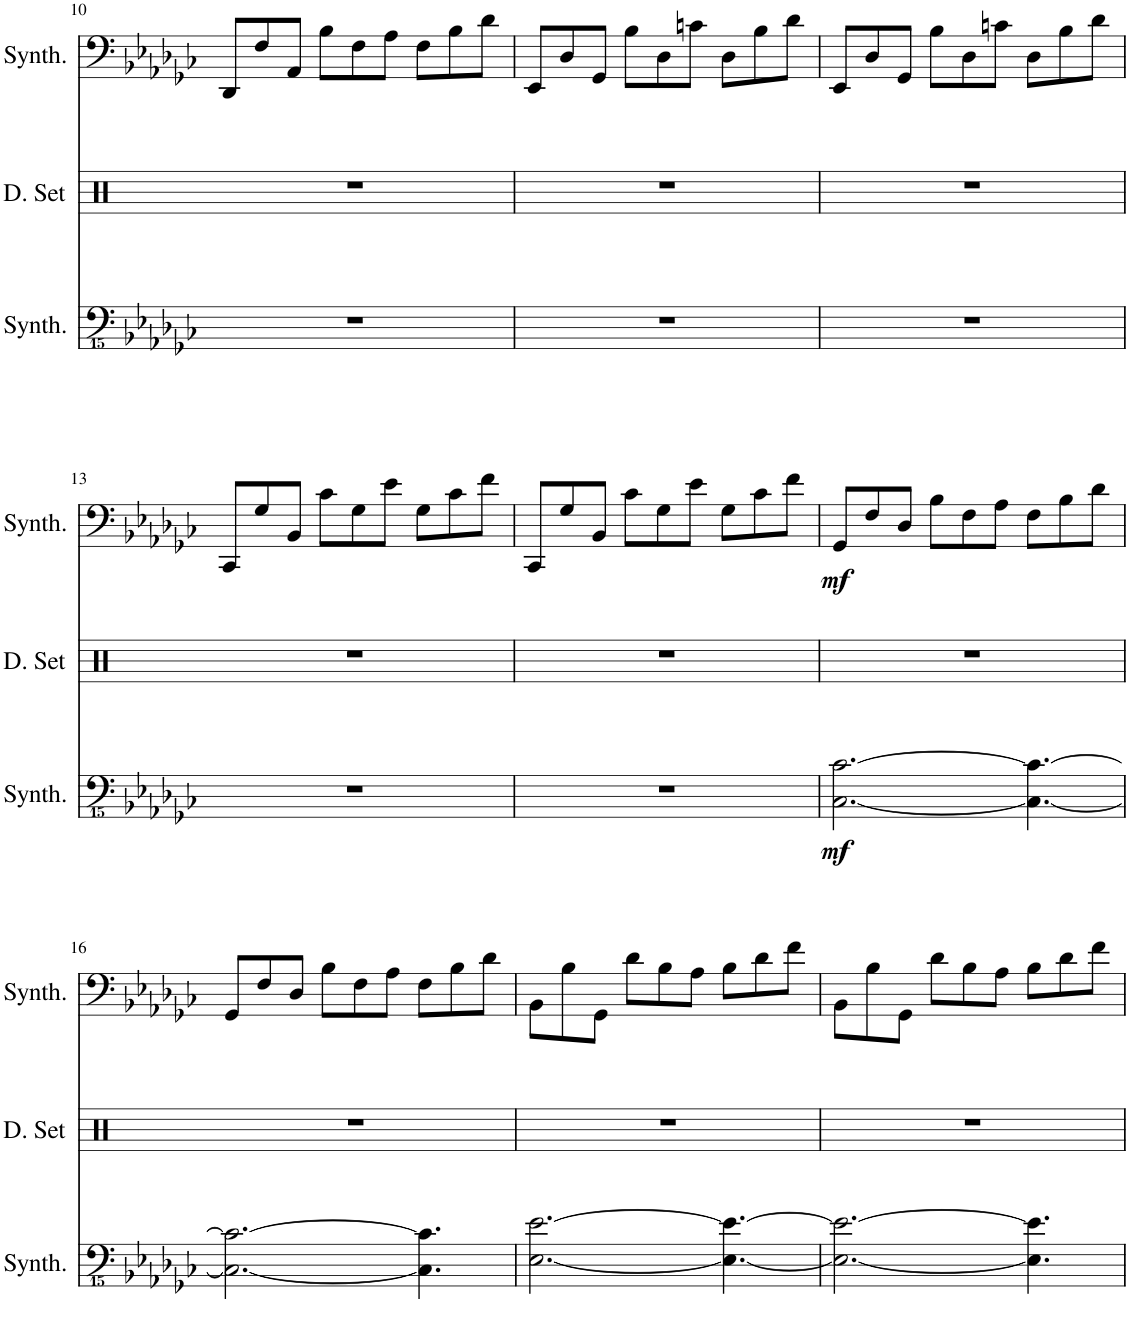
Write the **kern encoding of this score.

**kern	**dynam	**kern	**kern	**dynam
*part3	*part3	*part2	*part1	*part1
*staff3	*staff3	*staff2	*staff1	*staff1
*I"Bass Synthesizer	*	*I"Drumset	*I"Metallic Synthesizer	*
*I'Synth.	*	*I'D. Set	*I'Synth.	*
!!LO:PB:g=z
*clefFvv4	*	*clefX	*clefF4	*
*k[b-e-a-d-g-c-]	*	*k[]	*k[b-e-a-d-g-c-]	*
*M9/8	*	*M9/8	*M9/8	*
=10	=10	=10	=10	=10
8%9r	.	8%9r	8DD-/L	.
.	.	.	8F/	.
.	.	.	8AA-/J	.
.	.	.	8B-\L	.
.	.	.	8F\	.
.	.	.	8A-\J	.
.	.	.	8F\L	.
.	.	.	8B-\	.
.	.	.	8d-\J	.
=11	=11	=11	=11	=11
8%9r	.	8%9r	8EE-/L	.
.	.	.	8D-/	.
.	.	.	8GG-/J	.
.	.	.	8B-\L	.
.	.	.	8D-\	.
.	.	.	8cn\J	.
.	.	.	8D-\L	.
.	.	.	8B-\	.
.	.	.	8d-\J	.
=12	=12	=12	=12	=12
8%9r	.	8%9r	8EE-/L	.
.	.	.	8D-/	.
.	.	.	8GG-/J	.
.	.	.	8B-\L	.
.	.	.	8D-\	.
.	.	.	8cn\J	.
.	.	.	8D-\L	.
.	.	.	8B-\	.
.	.	.	8d-\J	.
!!LO:LB:g=z
=13	=13	=13	=13	=13
8%9r	.	8%9r	8CC-/L	.
.	.	.	8G-/	.
.	.	.	8BB-/J	.
.	.	.	8c-\L	.
.	.	.	8G-\	.
.	.	.	8e-\J	.
.	.	.	8G-\L	.
.	.	.	8c-\	.
.	.	.	8f\J	.
=14	=14	=14	=14	=14
8%9r	.	8%9r	8CC-/L	.
.	.	.	8G-/	.
.	.	.	8BB-/J	.
.	.	.	8c-\L	.
.	.	.	8G-\	.
.	.	.	8e-\J	.
.	.	.	8G-\L	.
.	.	.	8c-\	.
.	.	.	8f\J	.
=15	=15	=15	=15	=15
!	!LO:DY:b	!	!	!LO:DY:b
[2.CCC-\ [2.CC-\	mf	8%9r	8GG-/L	mf
.	.	.	8F/	.
.	.	.	8D-/J	.
.	.	.	8B-\L	.
.	.	.	8F\	.
.	.	.	8A-\J	.
4.CCC-\_ 4.CC-\_	.	.	8F\L	.
.	.	.	8B-\	.
.	.	.	8d-\J	.
!!LO:LB:g=z
=16	=16	=16	=16	=16
2.CCC-\_ 2.CC-\_	.	8%9r	8GG-/L	.
.	.	.	8F/	.
.	.	.	8D-/J	.
.	.	.	8B-\L	.
.	.	.	8F\	.
.	.	.	8A-\J	.
4.CCC-\] 4.CC-\]	.	.	8F\L	.
.	.	.	8B-\	.
.	.	.	8d-\J	.
=17	=17	=17	=17	=17
[2.EEE-\ [2.EE-\	.	8%9r	8BB-\L	.
.	.	.	8B-\	.
.	.	.	8GG-\J	.
.	.	.	8d-\L	.
.	.	.	8B-\	.
.	.	.	8A-\J	.
4.EEE-\_ 4.EE-\_	.	.	8B-\L	.
.	.	.	8d-\	.
.	.	.	8f\J	.
=18	=18	=18	=18	=18
2.EEE-\_ 2.EE-\_	.	8%9r	8BB-\L	.
.	.	.	8B-\	.
.	.	.	8GG-\J	.
.	.	.	8d-\L	.
.	.	.	8B-\	.
.	.	.	8A-\J	.
4.EEE-\] 4.EE-\]	.	.	8B-\L	.
.	.	.	8d-\	.
.	.	.	8f\J	.
=	=	=	=	=
*-	*-	*-	*-	*-
